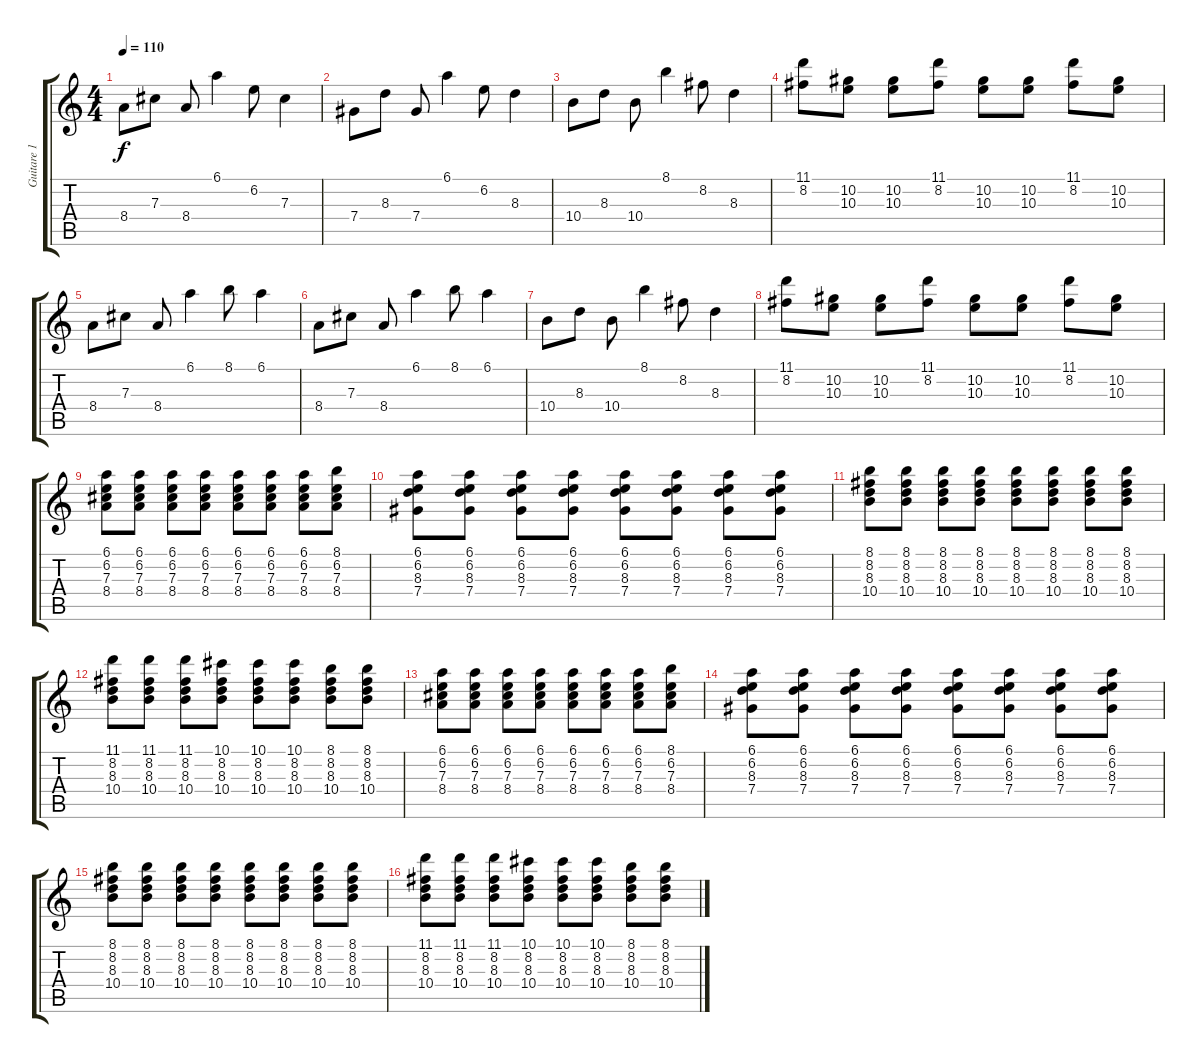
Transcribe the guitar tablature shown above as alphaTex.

\track ("Guitare 1" "Guitare 1") {instrument distortionguitar}
\staff {score tabs}
\tuning (Eb4 Bb3 Gb3 Db3 Ab2 Db2) {hide}
\ts (4 4)
\tempo 110
\clef g2
\ks c
8.4.8{dy f} 7.3.8 8.4.8 6.1.4 6.2.8 7.3.4 |
7.4.8 8.3.8 7.4.8 6.1.4 6.2.8 8.3.4 |
10.4.8 8.3.8 10.4.8 8.1.4 8.2.8 8.3.4 |
(11.1 8.2).8 (10.2 10.3).8 (10.2 10.3).8 (11.1 8.2).8 (10.2 10.3).8 (10.2 10.3).8 (11.1 8.2).8 (10.2 10.3).8 |
8.4.8 7.3.8 8.4.8 6.1.4 8.1.8 6.1.4 |
8.4.8 7.3.8 8.4.8 6.1.4 8.1.8 6.1.4 |
10.4.8 8.3.8 10.4.8 8.1.4 8.2.8 8.3.4 |
(11.1 8.2).8 (10.2 10.3).8 (10.2 10.3).8 (11.1 8.2).8 (10.2 10.3).8 (10.2 10.3).8 (11.1 8.2).8 (10.2 10.3).8 |
(6.1 6.2 7.3 8.4).8 (6.1 6.2 7.3 8.4).8 (6.1 6.2 7.3 8.4).8 (6.1 6.2 7.3 8.4).8 (6.1 6.2 7.3 8.4).8 (6.1 6.2 7.3 8.4).8 (6.1 6.2 7.3 8.4).8 (8.1 6.2 7.3 8.4).8 |
(6.1 6.2 8.3 7.4).8 (6.1 6.2 8.3 7.4).8 (6.1 6.2 8.3 7.4).8 (6.1 6.2 8.3 7.4).8 (6.1 6.2 8.3 7.4).8 (6.1 6.2 8.3 7.4).8 (6.1 6.2 8.3 7.4).8 (6.1 6.2 8.3 7.4).8 |
(8.1 8.2 8.3 10.4).8 (8.1 8.2 8.3 10.4).8 (8.1 8.2 8.3 10.4).8 (8.1 8.2 8.3 10.4).8 (8.1 8.2 8.3 10.4).8 (8.1 8.2 8.3 10.4).8 (8.1 8.2 8.3 10.4).8 (8.1 8.2 8.3 10.4).8 |
(11.1 8.2 8.3 10.4).8 (11.1 8.2 8.3 10.4).8 (11.1 8.2 8.3 10.4).8 (10.1 8.2 8.3 10.4).8 (10.1 8.2 8.3 10.4).8 (10.1 8.2 8.3 10.4).8 (8.1 8.2 8.3 10.4).8 (8.1 8.2 8.3 10.4).8 |
(6.1 6.2 7.3 8.4).8 (6.1 6.2 7.3 8.4).8 (6.1 6.2 7.3 8.4).8 (6.1 6.2 7.3 8.4).8 (6.1 6.2 7.3 8.4).8 (6.1 6.2 7.3 8.4).8 (6.1 6.2 7.3 8.4).8 (8.1 6.2 7.3 8.4).8 |
(6.1 6.2 8.3 7.4).8 (6.1 6.2 8.3 7.4).8 (6.1 6.2 8.3 7.4).8 (6.1 6.2 8.3 7.4).8 (6.1 6.2 8.3 7.4).8 (6.1 6.2 8.3 7.4).8 (6.1 6.2 8.3 7.4).8 (6.1 6.2 8.3 7.4).8 |
(8.1 8.2 8.3 10.4).8 (8.1 8.2 8.3 10.4).8 (8.1 8.2 8.3 10.4).8 (8.1 8.2 8.3 10.4).8 (8.1 8.2 8.3 10.4).8 (8.1 8.2 8.3 10.4).8 (8.1 8.2 8.3 10.4).8 (8.1 8.2 8.3 10.4).8 |
(11.1 8.2 8.3 10.4).8 (11.1 8.2 8.3 10.4).8 (11.1 8.2 8.3 10.4).8 (10.1 8.2 8.3 10.4).8 (10.1 8.2 8.3 10.4).8 (10.1 8.2 8.3 10.4).8 (8.1 8.2 8.3 10.4).8 (8.1 8.2 8.3 10.4).8
